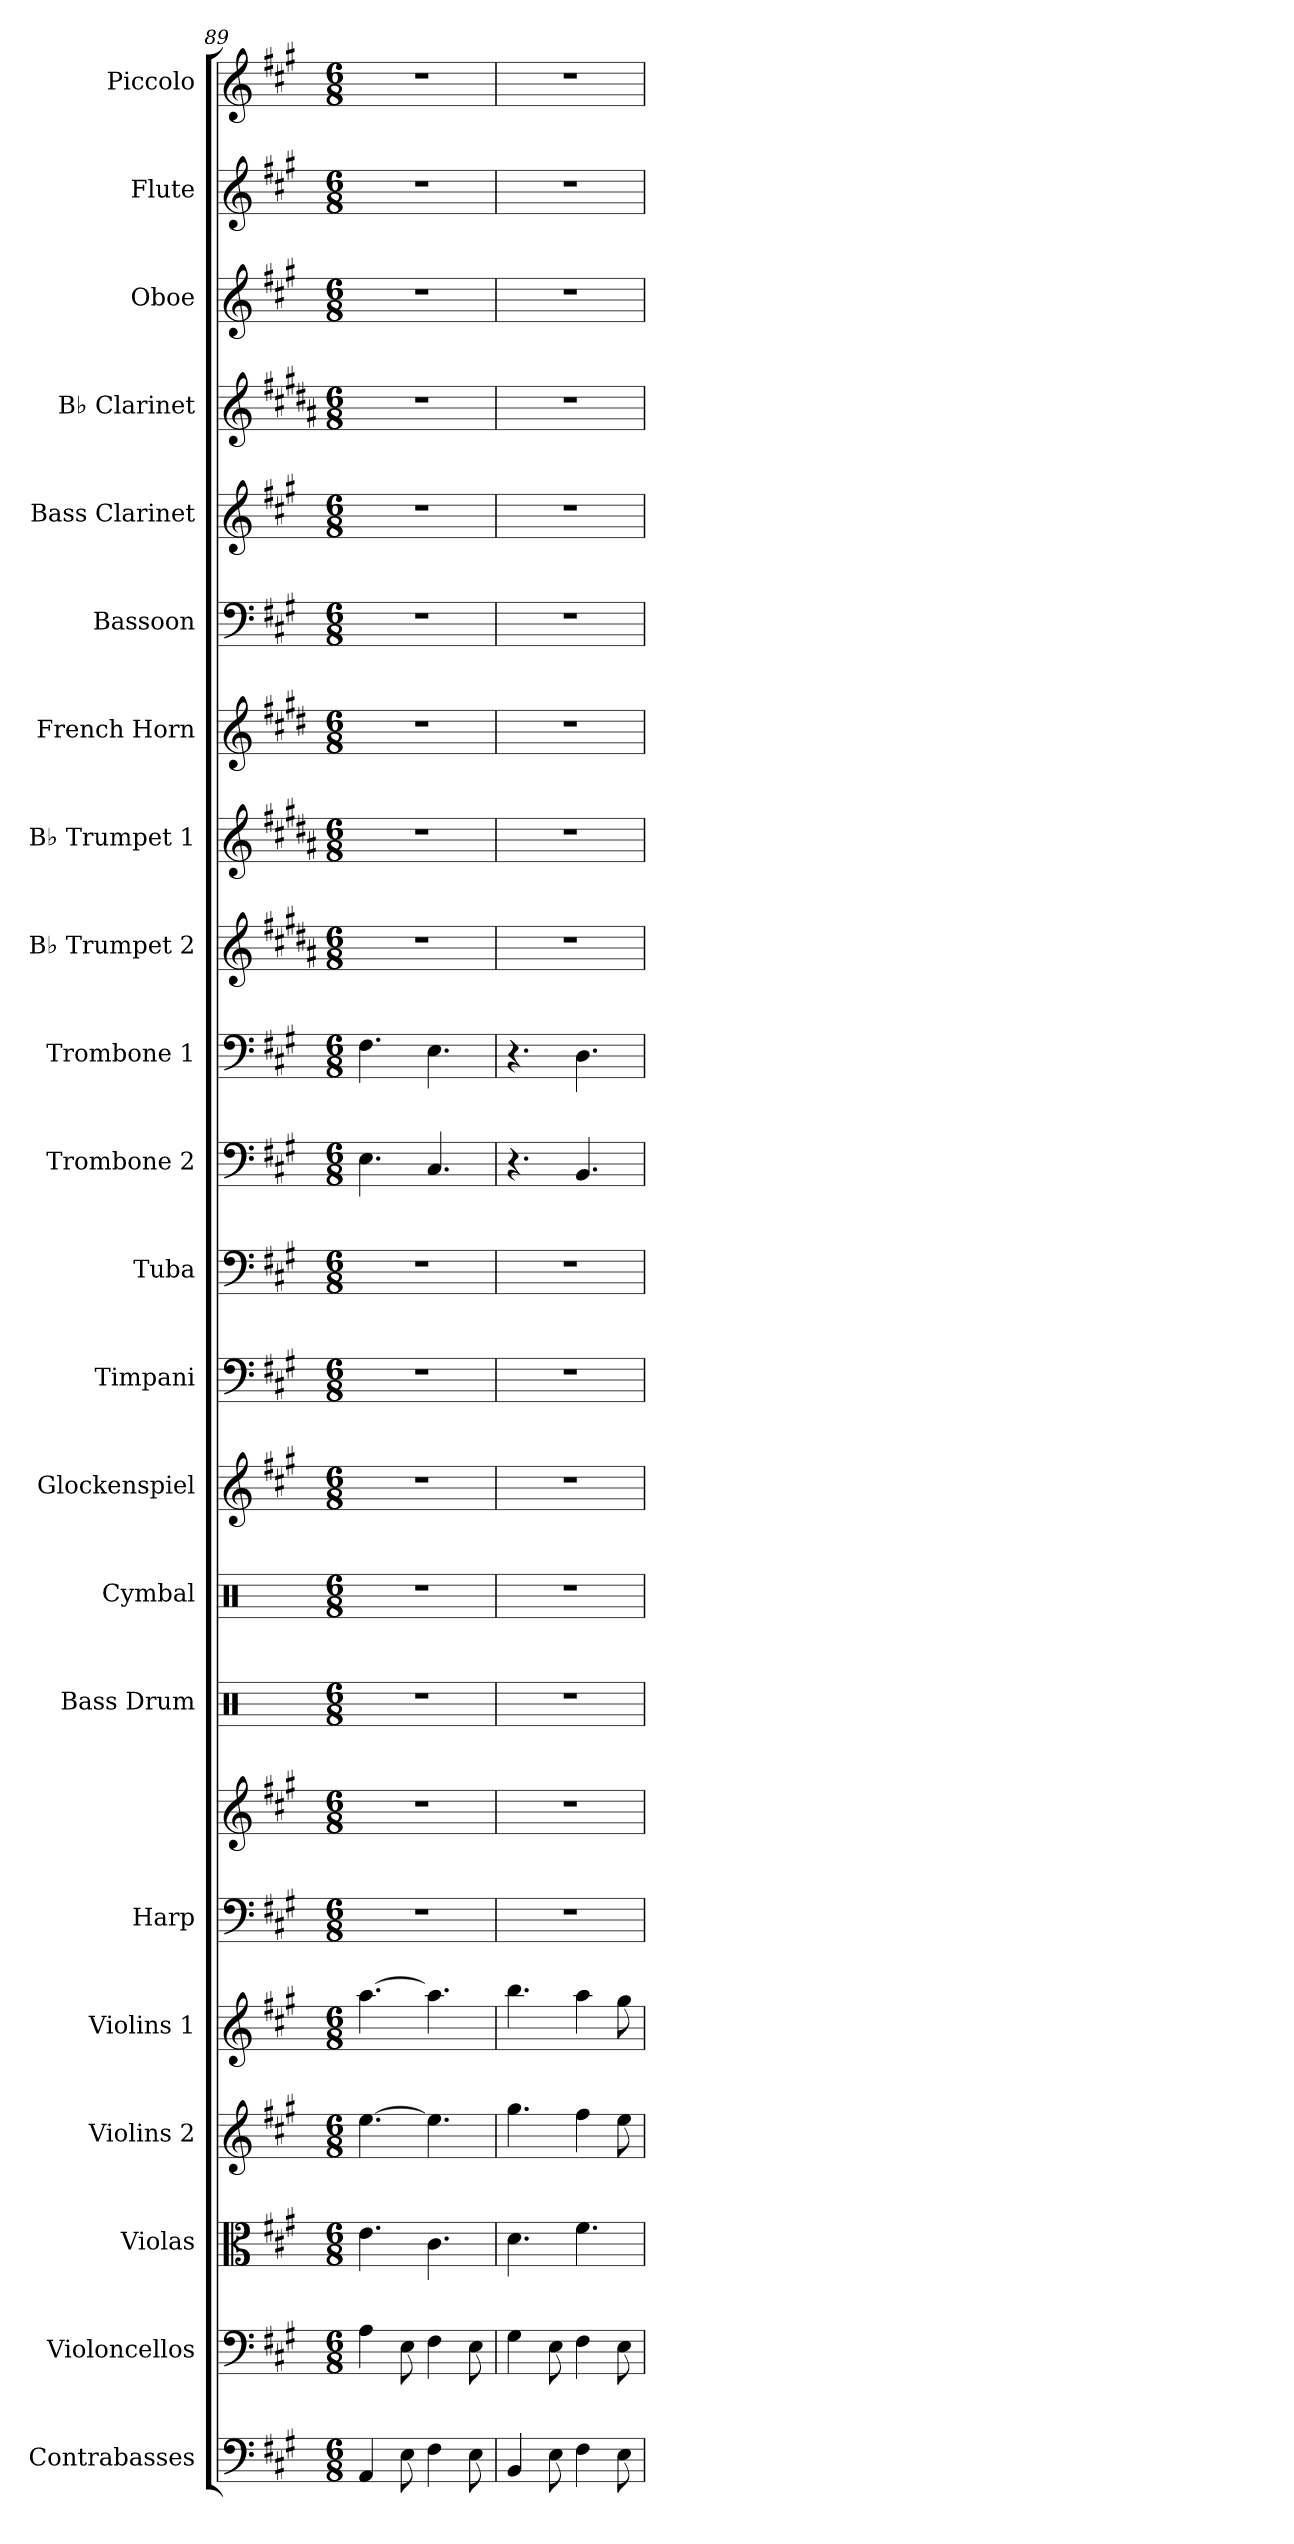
**kern	**kern	**kern	**kern	**kern	**kern	**kern	**kern	**kern	**kern	**kern	**kern	**kern	**kern	**kern	**kern	**kern	**kern	**kern	**kern	**kern	**kern	**kern
*part22	*part21	*part20	*part19	*part18	*part17	*part17	*part16	*part15	*part14	*part13	*part12	*part11	*part10	*part9	*part8	*part7	*part6	*part5	*part4	*part3	*part2	*part1
*staff23	*staff22	*staff21	*staff20	*staff19	*staff18	*staff17	*staff16	*staff15	*staff14	*staff13	*staff12	*staff11	*staff10	*staff9	*staff8	*staff7	*staff6	*staff5	*staff4	*staff3	*staff2	*staff1
*I"Contrabasses	*I"Violoncellos	*I"Violas	*I"Violins 2	*I"Violins 1	*I"Harp	*	*I"Bass Drum	*I"Cymbal	*I"Glockenspiel	*I"Timpani	*I"Tuba	*I"Trombone 2	*I"Trombone 1	*I"B♭ Trumpet 2	*I"B♭ Trumpet 1	*I"French Horn	*I"Bassoon	*I"Bass Clarinet	*I"B♭ Clarinet	*I"Oboe	*I"Flute	*I"Piccolo
*I'Cbs.	*I'Vcs.	*I'Vlas.	*I'Vlns. 2	*I'Vlns. 1	*I'Hrp.	*	*I'B. Dr.	*I'Cym.	*I'Glock.	*I'Timp.	*I'Tba.	*I'Tbn. 2	*I'Tbn. 1	*I'B♭ Tpt. 2	*I'B♭ Tpt. 1	*I'F Hn.	*I'Bsn.	*I'B. Cl.	*I'B♭ Cl.	*I'Ob.	*I'Fl.	*I'Picc.
*clefF4	*clefF4	*clefC3	*clefG2	*clefG2	*clefF4	*clefG2	*clefX	*clefX	*clefG2	*clefF4	*clefF4	*clefF4	*clefF4	*clefG2	*clefG2	*clefG2	*clefF4	*clefG2	*clefG2	*clefG2	*clefG2	*clefG2
*ITrd7c12	*	*	*	*	*	*	*	*	*ITrd-14c-24	*	*	*	*	*ITrd1c2	*ITrd1c2	*ITrd4c7	*	*ITrd8c14	*ITrd1c2	*	*	*ITrd-7c-12
*k[f#c#g#]	*k[f#c#g#]	*k[f#c#g#]	*k[f#c#g#]	*k[f#c#g#]	*k[f#c#g#]	*k[f#c#g#]	*k[]	*k[]	*k[f#c#g#]	*k[f#c#g#]	*k[f#c#g#]	*k[f#c#g#]	*k[f#c#g#]	*k[f#c#g#]	*k[f#c#g#]	*k[f#c#g#]	*k[f#c#g#]	*k[f#c#g#]	*k[f#c#g#]	*k[f#c#g#]	*k[f#c#g#]	*k[f#c#g#]
*M6/8	*M6/8	*M6/8	*M6/8	*M6/8	*M6/8	*M6/8	*M6/8	*M6/8	*M6/8	*M6/8	*M6/8	*M6/8	*M6/8	*M6/8	*M6/8	*M6/8	*M6/8	*M6/8	*M6/8	*M6/8	*M6/8	*M6/8
=89	=89	=89	=89	=89	=89	=89	=89	=89	=89	=89	=89	=89	=89	=89	=89	=89	=89	=89	=89	=89	=89	=89
4AAA/	4A\	4.e\	[4.ee\	[4.aa\	2.r	2.r	2.r	2.r	2.r	2.r	2.r	4.E\	4.F#\	2.r	2.r	2.r	2.r	2.r	2.r	2.r	2.r	2.r
8EE\	8E\	.	.	.	.	.	.	.	.	.	.	.	.	.	.	.	.	.	.	.	.	.
4FF#\	4F#\	4.c#\	4.ee\]	4.aa\]	.	.	.	.	.	.	.	4.C#/	4.E\	.	.	.	.	.	.	.	.	.
8EE\	8E\	.	.	.	.	.	.	.	.	.	.	.	.	.	.	.	.	.	.	.	.	.
=90	=90	=90	=90	=90	=90	=90	=90	=90	=90	=90	=90	=90	=90	=90	=90	=90	=90	=90	=90	=90	=90	=90
4BBB/	4G#\	4.d\	4.gg#\	4.bb\	2.r	2.r	2.r	2.r	2.r	2.r	2.r	4.r	4.r	2.r	2.r	2.r	2.r	2.r	2.r	2.r	2.r	2.r
8EE\	8E\	.	.	.	.	.	.	.	.	.	.	.	.	.	.	.	.	.	.	.	.	.
4FF#\	4F#\	4.f#\	4ff#\	4aa\	.	.	.	.	.	.	.	4.BB/	4.D\	.	.	.	.	.	.	.	.	.
8EE\	8E\	.	8ee\	8gg#\	.	.	.	.	.	.	.	.	.	.	.	.	.	.	.	.	.	.
=	=	=	=	=	=	=	=	=	=	=	=	=	=	=	=	=	=	=	=	=	=	=
*-	*-	*-	*-	*-	*-	*-	*-	*-	*-	*-	*-	*-	*-	*-	*-	*-	*-	*-	*-	*-	*-	*-
